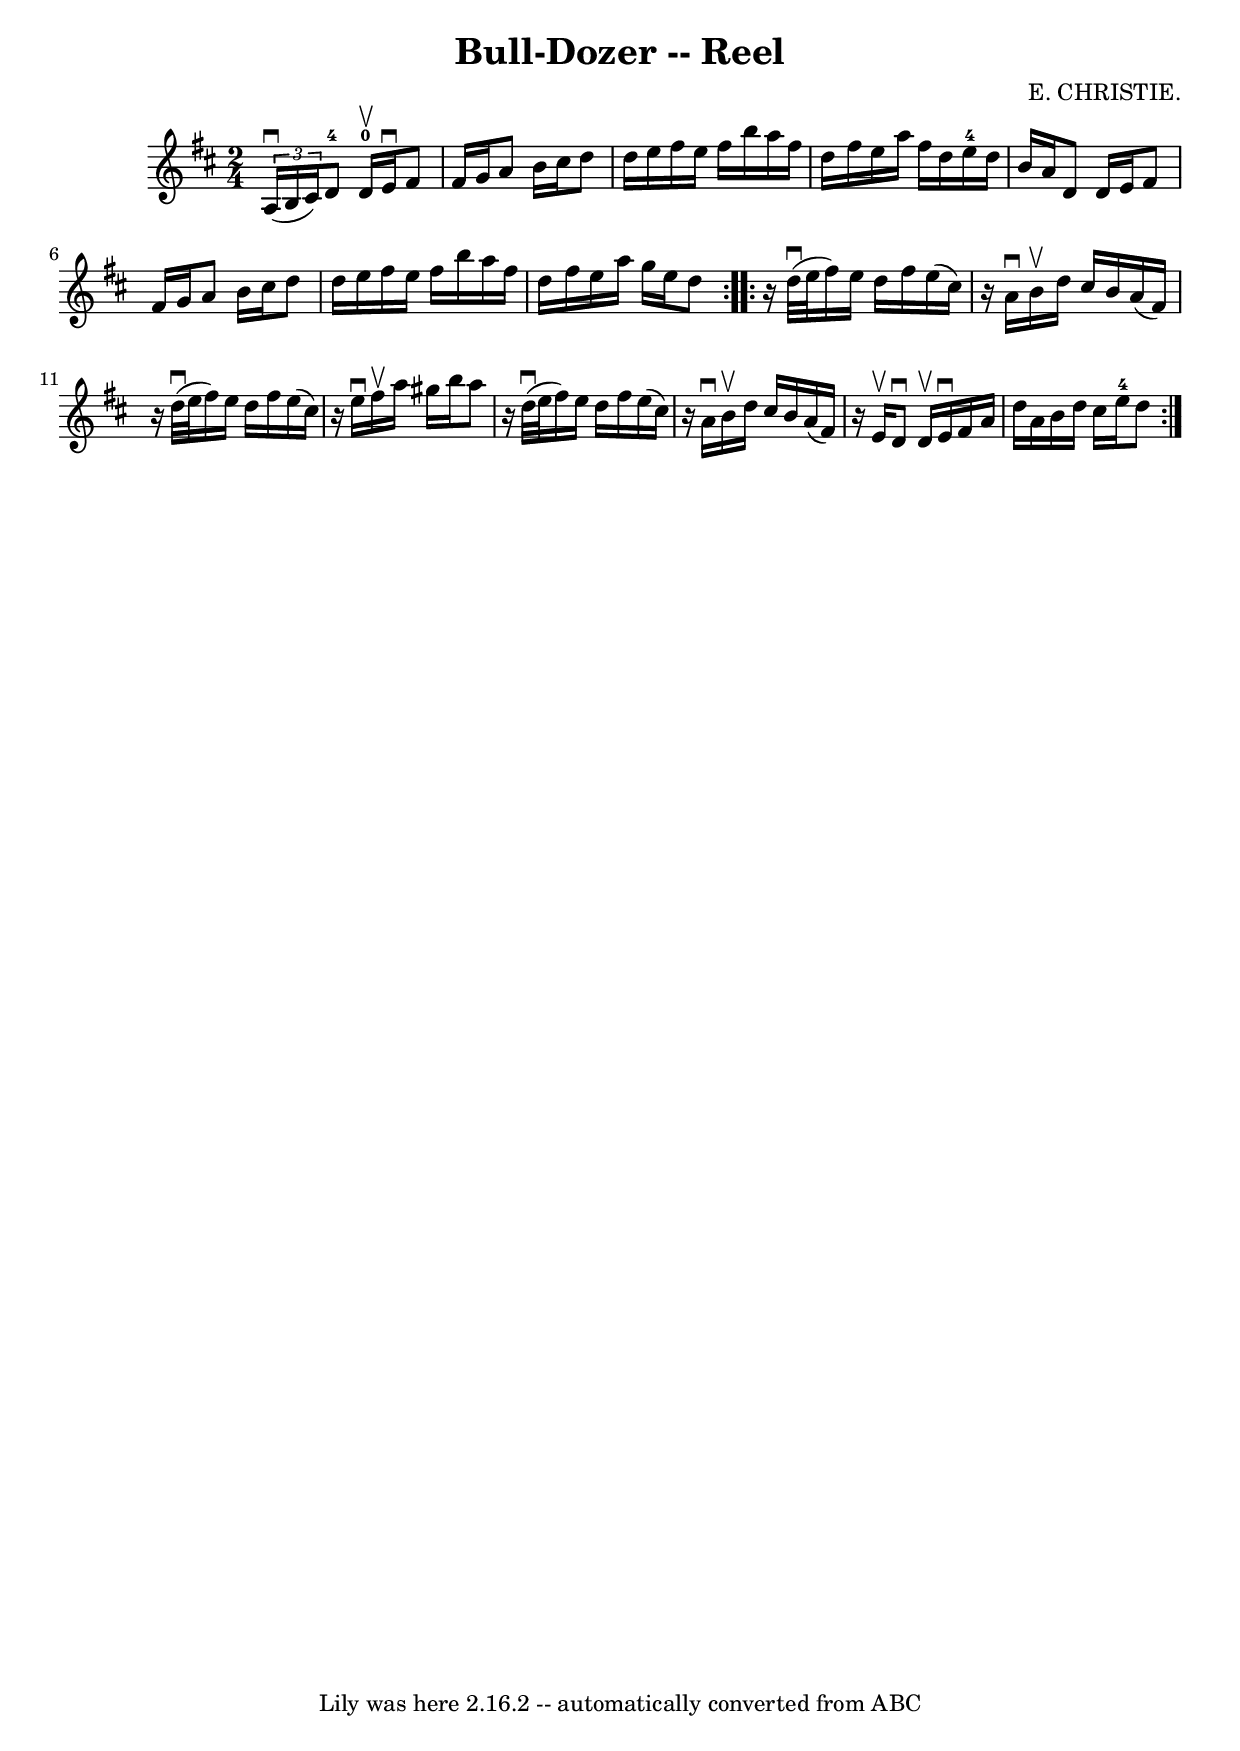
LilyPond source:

\version "2.7.40"
\include "Mammoth.ily"
\header {
	book = "Ryan's Mammoth Collection"
	composer = "E. CHRISTIE."
	crossRefNumber = "1"
	footnotes = "\\\\359"
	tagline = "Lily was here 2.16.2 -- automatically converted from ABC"
	title = "Bull-Dozer -- Reel"
}
voicedefault =  {
\set Score.defaultBarType = "empty"

\repeat volta 2 {
\time 2/4 \key d \major   \times 2/3 { a16^\downbow(b16 cis'16) } 
|
 d'8-4 d'16-0^\upbow e'16^\downbow fis'8 fis'16 
 g'16    |
 a'8 b'16 cis''16 d''8 d''16 e''16    
|
 fis''16 e''16 fis''16 b''16 a''16 fis''16 d''16    
fis''16    |
 e''16 a''16 fis''16 d''16 e''16-4   
d''16 b'16 a'16    |
 d'8 d'16 e'16 fis'8 fis'16    
g'16    |
 a'8 b'16 cis''16 d''8 d''16 e''16    |
 
 fis''16 e''16 fis''16 b''16 a''16 fis''16 d''16 fis''16  
  |
 e''16 a''16 g''16 e''16 d''8    }     
\repeat volta 2 {   r16 d''32^\downbow(e''32  |
 fis''16)   
e''16 d''16 fis''16 e''16 (cis''16)   r16 a'16^\downbow   
|
 b'16^\upbow d''16 cis''16 b'16 a'16 (fis'16)   r16 
 d''32^\downbow(e''32    |
 fis''16) e''16 d''16    
fis''16 e''16 (cis''16)   r16 e''16^\downbow   |
 fis''16 
^\upbow a''16 gis''16 b''16 a''8    r16 d''32^\downbow(e''32    
|
 fis''16) e''16 d''16 fis''16 e''16 (cis''16)   
r16 a'16^\downbow   |
 b'16^\upbow d''16 cis''16 b'16    
a'16 (fis'16)   r16 e'16^\upbow   |
 d'8^\downbow d'16 
^\upbow e'16^\downbow fis'16 a'16 d''16 a'16    |
 b'16   
 d''16 cis''16 e''16-4 d''8    }   
}

\score{
    <<

	\context Staff="default"
	{
	    \voicedefault 
	}

    >>
	\layout {
	}
	\midi {}
}
